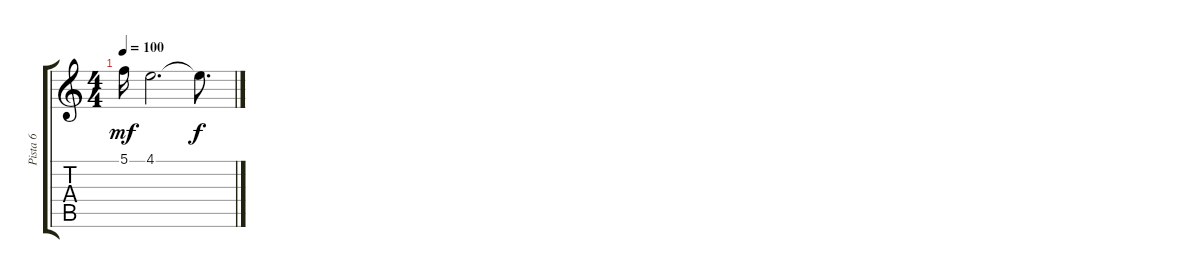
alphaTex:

\track ("Pista 6" "Pista 6") {instrument overdrivenguitar}
\staff {score tabs}
\tuning (C4 G3 Eb3 Bb2 F2 C2) {hide}
\ts (4 4)
\tempo 100
\clef g2
\ks c
5.1.16{dy mf} 4.1.2{d} 4.1{t}.8{d dy f}
